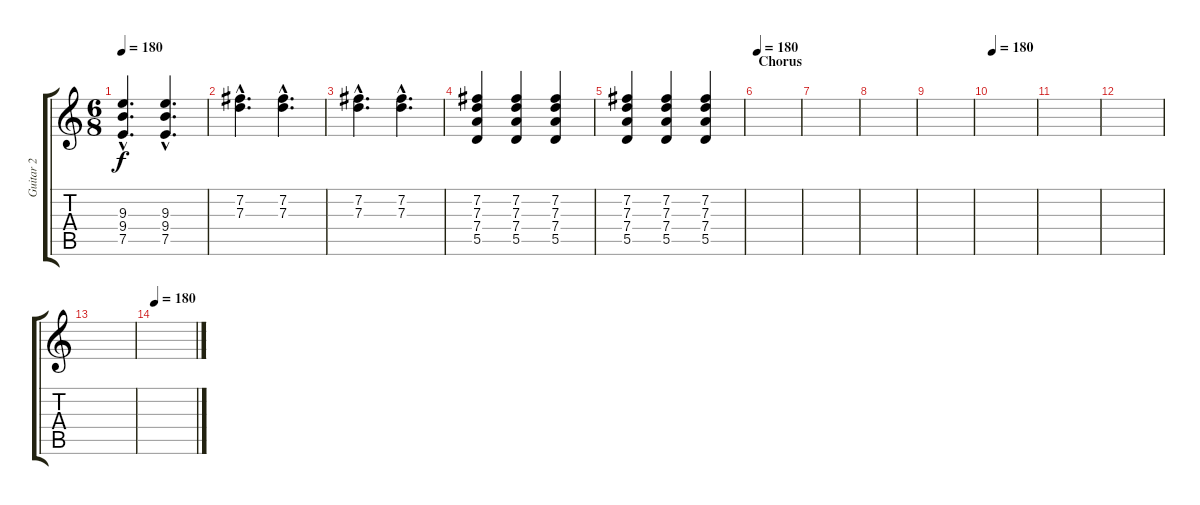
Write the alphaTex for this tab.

\track ("Guitar 2" "Guitar 2") {instrument distortionguitar}
\staff {score tabs}
\tuning (E4 B3 G3 D3 A2 E2) {hide}
\ts (6 8)
\tempo 180
\clef g2
\ks c
(9.3{hac} 9.4{hac} 7.5{hac}).4{d dy f} (9.3{hac} 9.4{hac} 7.5{hac}).4{d} |
(7.2{hac} 7.3{hac}).4{d} (7.2{hac} 7.3{hac}).4{d} |
(7.2{hac} 7.3{hac}).4{d} (7.2{hac} 7.3{hac}).4{d} |
(7.2 7.3 7.4 5.5).4 (7.2 7.3 7.4 5.5).4 (7.2 7.3 7.4 5.5).4 |
(7.2 7.3 7.4 5.5).4 (7.2 7.3 7.4 5.5).4 (7.2 7.3 7.4 5.5).4 |
\section ("" "Chorus")
\tempo 180
|
|
|
|
\tempo 180
|
|
|
|
\tempo 180
